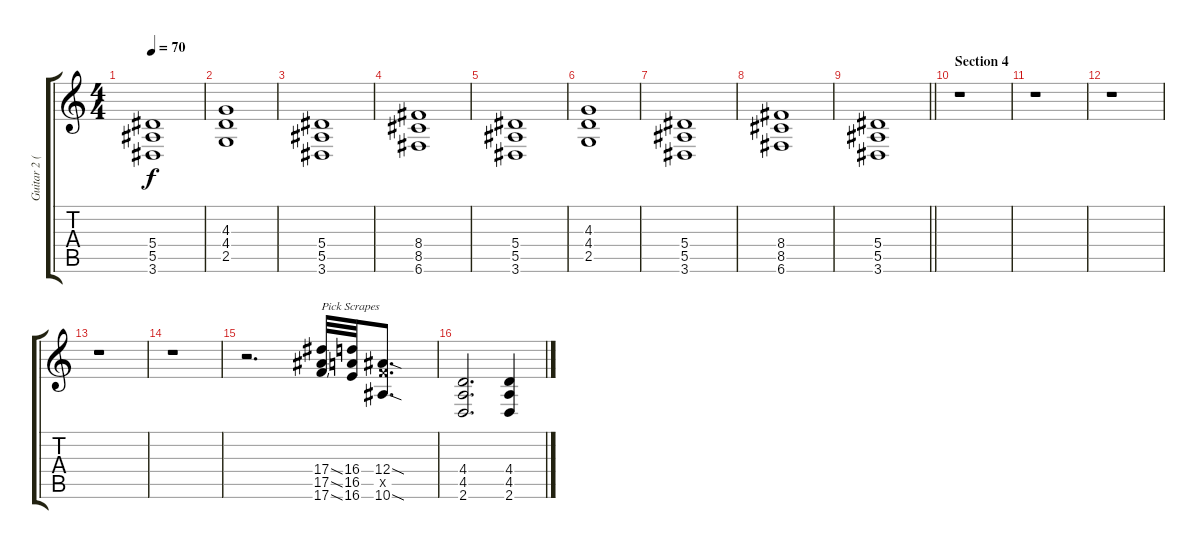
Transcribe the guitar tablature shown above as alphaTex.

\track ("Guitar 2 (Distortion)" "Guitar 2 (") {instrument distortionguitar}
\staff {score tabs}
\tuning (C4 G3 Eb3 Bb2 F2 C2) {hide}
\ts (4 4)
\tempo 70
\clef g2
\ks c
(5.4 5.5 3.6).1{dy f} |
(4.3 4.4 2.5).1 |
(5.4 5.5 3.6).1 |
(8.4 8.5 6.6).1 |
(5.4 5.5 3.6).1 |
(4.3 4.4 2.5).1 |
(5.4 5.5 3.6).1 |
(8.4 8.5 6.6).1 |
\barLineRight lightlight
(5.4 5.5 3.6).1 |
\section ("" "Section 4")
r.1 |
r.1 |
r.1 |
r.1 |
r.1 |
r.2{d} (17.4{ss} 17.5{ss} 17.6{ss}).32{txt "Pick Scrapes" instrument guitarfretnoise} (16.4 16.5 16.6).32 (12.4{sod} 12.5{x} 10.6{sod}).8{d instrument distortionguitar} |
(4.4 4.5 2.6).2{d} (4.4 4.5 2.6).4
